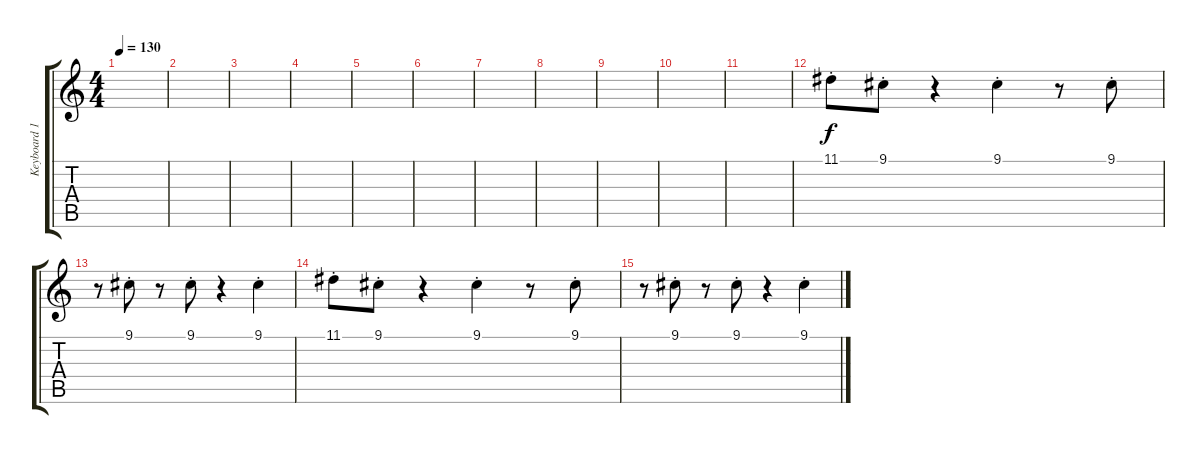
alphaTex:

\track ("Keyboard 1" "Keyboard 1") {instrument lead5charang}
\staff {score tabs}
\tuning (E4 B3 G3 D3 A2 E2) {hide}
\ts (4 4)
\tempo 130
\clef g2
\ks c
|
|
|
|
|
|
|
|
|
|
|
11.1{st}.8{volume 7} 9.1{st}.8 r.4 9.1{st}.4 r.8 9.1{st}.8 |
r.8 9.1{st}.8 r.8 9.1{st}.8 r.4 9.1{st}.4 |
11.1{st}.8 9.1{st}.8 r.4 9.1{st}.4 r.8 9.1{st}.8 |
r.8 9.1{st}.8 r.8 9.1{st}.8 r.4 9.1{st}.4
